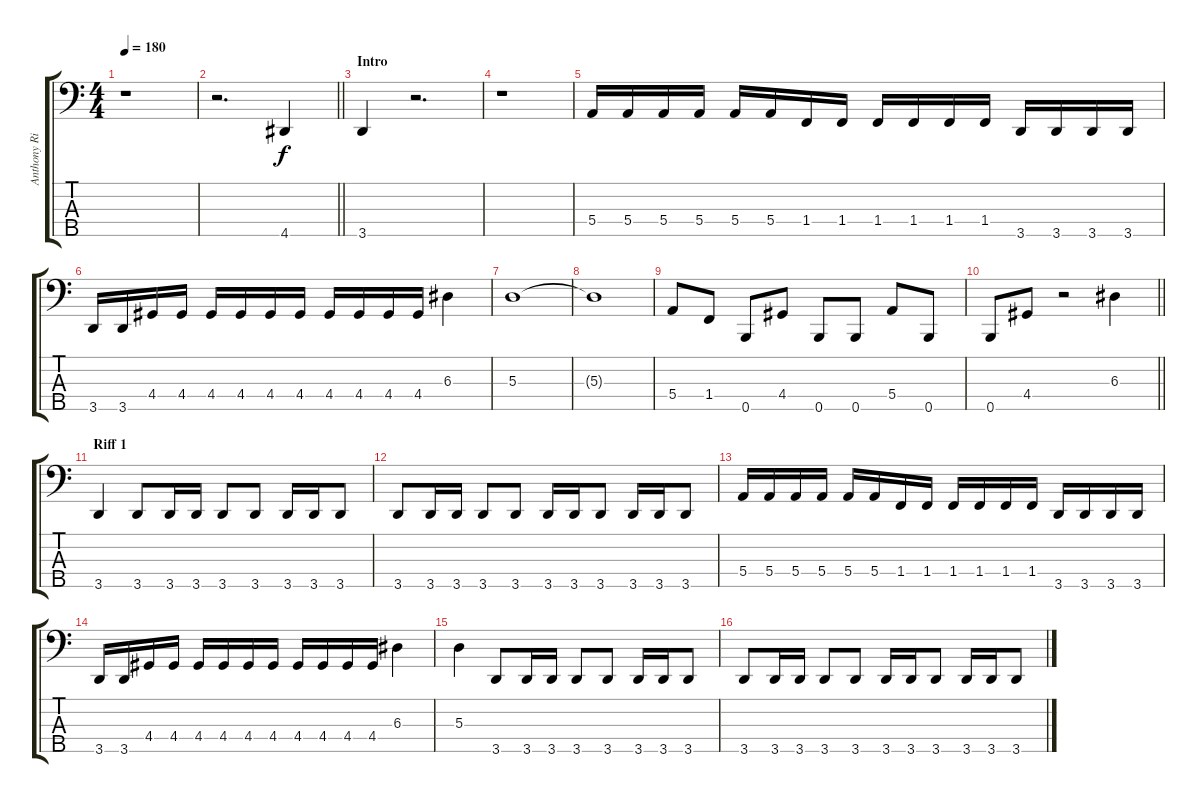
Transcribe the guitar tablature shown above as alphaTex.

\track ("Anthony Ridout" "Anthony Ri") {instrument electricbassfinger}
\staff {score tabs}
\tuning (G2 D2 A1 E1 B0) {hide}
\ts (4 4)
\tempo 180
\clef f4
\ks c
r.1{dy f instrument electricbassfinger} |
\barLineRight lightlight
r.2{d} 4.5.4 |
\section ("" "Intro")
3.5.4 r.2{d} |
r.1 |
5.4.16 5.4.16 5.4.16 5.4.16 5.4.16 5.4.16 1.4.16 1.4.16 1.4.16 1.4.16 1.4.16 1.4.16 3.5.16 3.5.16 3.5.16 3.5.16 |
3.5.16 3.5.16 4.4.16 4.4.16 4.4.16 4.4.16 4.4.16 4.4.16 4.4.16 4.4.16 4.4.16 4.4.16 6.3.4 |
5.3.1 |
5.3{t}.1 |
5.4.8 1.4.8 0.5.8 4.4.8 0.5.8 0.5.8 5.4.8 0.5.8 |
\barLineRight lightlight
0.5.8 4.4.8 r.2 6.3.4 |
\section ("" "Riff 1")
3.5.4 3.5.8 3.5.16 3.5.16 3.5.8 3.5.8 3.5.16 3.5.16 3.5.8 |
3.5.8 3.5.16 3.5.16 3.5.8 3.5.8 3.5.16 3.5.16 3.5.8 3.5.16 3.5.16 3.5.8 |
5.4.16 5.4.16 5.4.16 5.4.16 5.4.16 5.4.16 1.4.16 1.4.16 1.4.16 1.4.16 1.4.16 1.4.16 3.5.16 3.5.16 3.5.16 3.5.16 |
3.5.16 3.5.16 4.4.16 4.4.16 4.4.16 4.4.16 4.4.16 4.4.16 4.4.16 4.4.16 4.4.16 4.4.16 6.3.4 |
5.3.4 3.5.8 3.5.16 3.5.16 3.5.8 3.5.8 3.5.16 3.5.16 3.5.8 |
3.5.8 3.5.16 3.5.16 3.5.8 3.5.8 3.5.16 3.5.16 3.5.8 3.5.16 3.5.16 3.5.8
